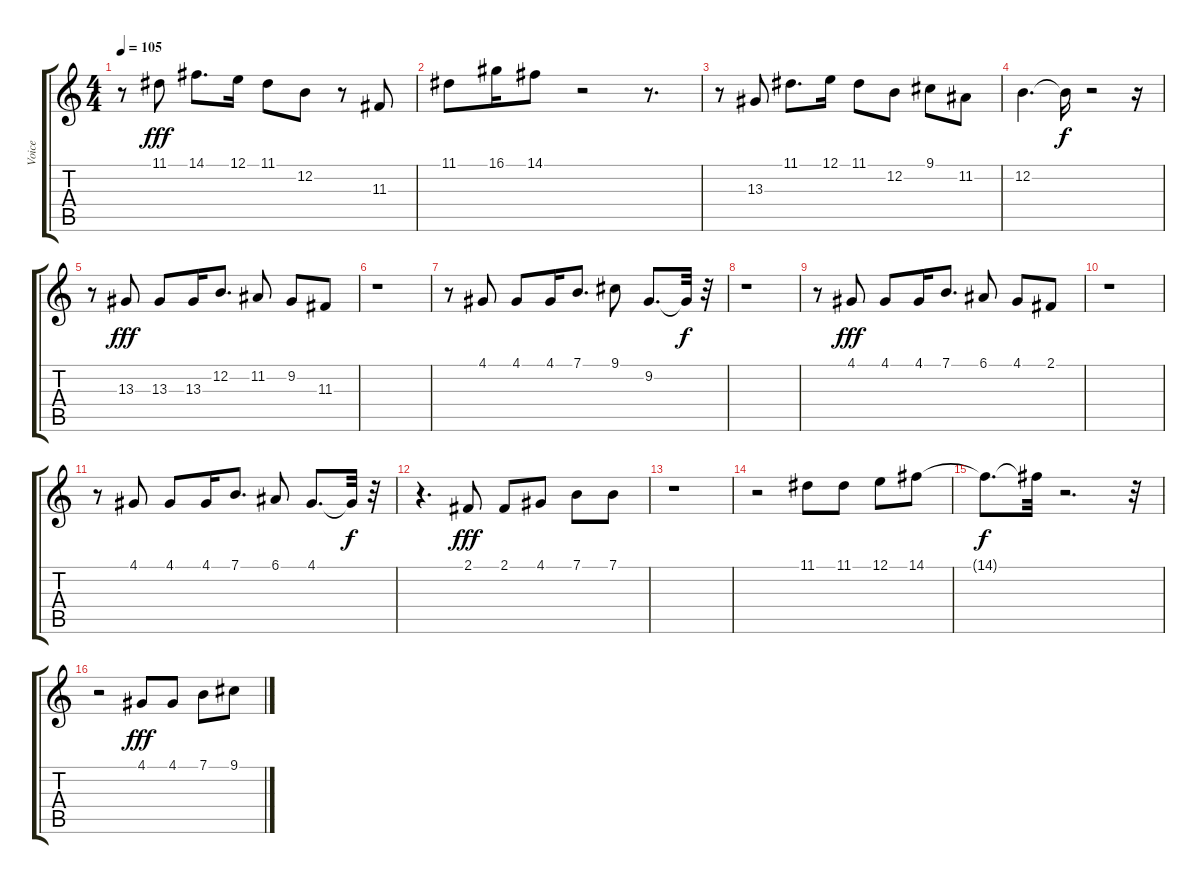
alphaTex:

\track ("Voice" "Voice") {instrument drawbarorgan}
\staff {score tabs}
\tuning (E4 B3 G3 D3 A2 E2) {hide}
\ts (4 4)
\tempo 105
\clef g2
\ks c
r.8{dy f} 11.1.8{dy fff} 14.1.8{d} 12.1.16 11.1.8 12.2.8 r.8 11.3.8 |
11.1.8 16.1.16 14.1.8 r.2 r.8{d} |
r.8 13.3.8 11.1.8{d} 12.1.16 11.1.8 12.2.8 9.1.8 11.2.8 |
12.2.4{d} 12.2{t}.16{dy f} r.2 r.16 |
r.8 13.3.8{dy fff} 13.3.8 13.3.16 12.2.8{d} 11.2.8 9.2.8 11.3.8 |
r.1 |
r.8 4.1.8 4.1.8 4.1.16 7.1.8{d} 9.1.8 9.2.8{d} 9.2{t}.32{dy f} r.32 |
r.1 |
r.8 4.1.8{dy fff} 4.1.8 4.1.16 7.1.8{d} 6.1.8 4.1.8 2.1.8 |
r.1 |
r.8 4.1.8 4.1.8 4.1.16 7.1.8{d} 6.1.8 4.1.8{d} 4.1{t}.32{dy f} r.32 |
r.4{d} 2.1.8{dy fff} 2.1.8 4.1.8 7.1.8 7.1.8 |
r.1 |
r.2 11.1.8 11.1.8 12.1.8 14.1.8 |
14.1{t}.8{d dy f} 14.1{t}.32 r.2{d} r.32 |
r.2 4.1.8{dy fff} 4.1.8 7.1.8 9.1.8
